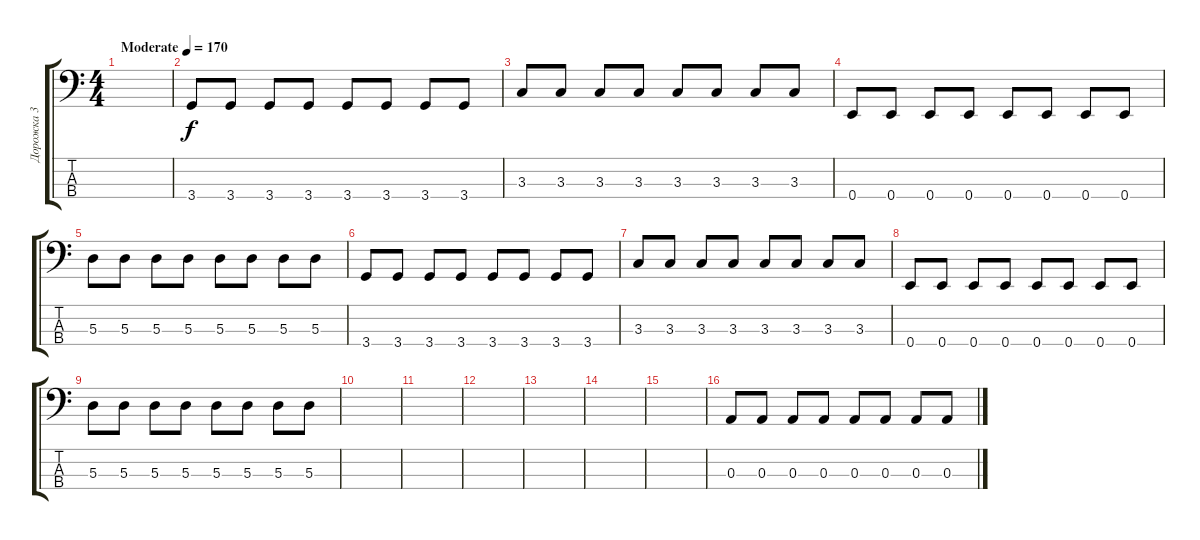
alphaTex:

\track ("Дорожка 3" "Дорожка 3") {instrument electricbasspick}
\staff {score tabs}
\tuning (G2 D2 A1 E1) {hide}
\ts (4 4)
\tempo (170 "Moderate")
\clef f4
\ks c
|
3.4.8 3.4.8 3.4.8 3.4.8 3.4.8 3.4.8 3.4.8 3.4.8 |
3.3.8 3.3.8 3.3.8 3.3.8 3.3.8 3.3.8 3.3.8 3.3.8 |
0.4.8 0.4.8 0.4.8 0.4.8 0.4.8 0.4.8 0.4.8 0.4.8 |
5.3.8 5.3.8 5.3.8 5.3.8 5.3.8 5.3.8 5.3.8 5.3.8 |
3.4.8 3.4.8 3.4.8 3.4.8 3.4.8 3.4.8 3.4.8 3.4.8 |
3.3.8 3.3.8 3.3.8 3.3.8 3.3.8 3.3.8 3.3.8 3.3.8 |
0.4.8 0.4.8 0.4.8 0.4.8 0.4.8 0.4.8 0.4.8 0.4.8 |
5.3.8 5.3.8 5.3.8 5.3.8 5.3.8 5.3.8 5.3.8 5.3.8 |
|
|
|
|
|
|
0.3.8 0.3.8 0.3.8 0.3.8 0.3.8 0.3.8 0.3.8 0.3.8
